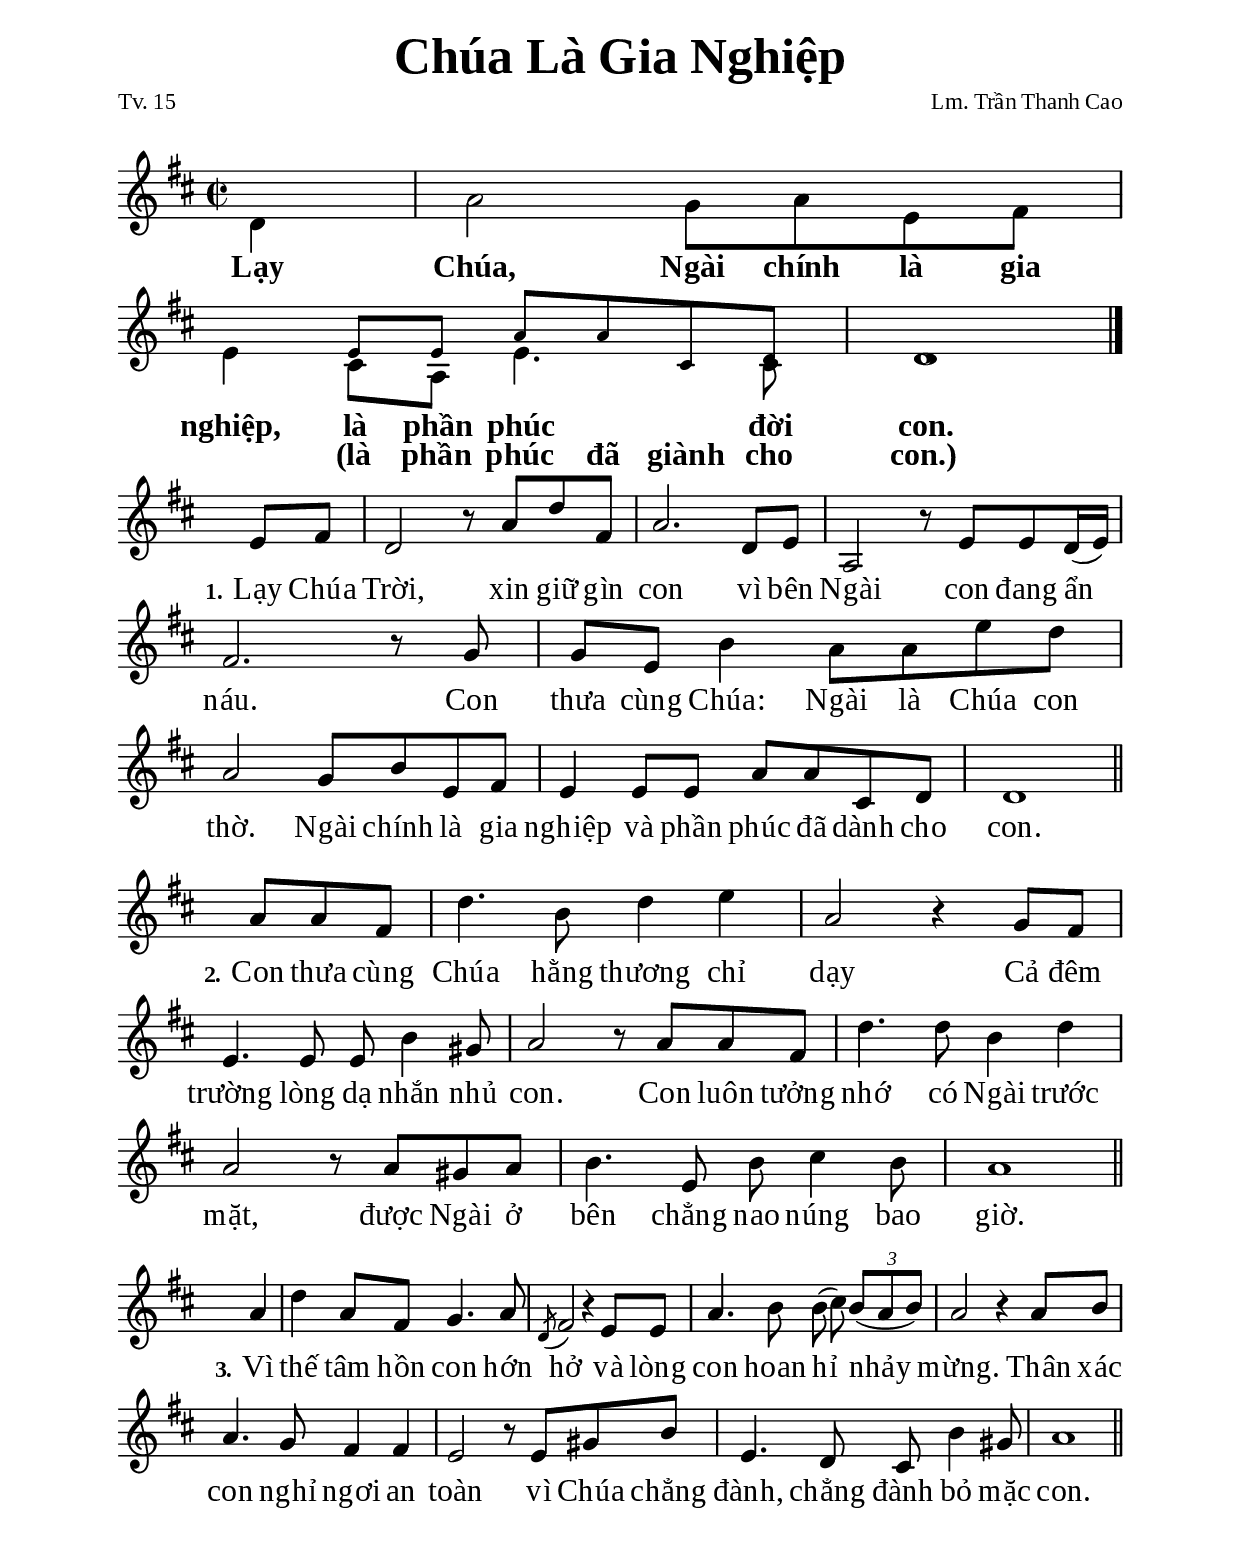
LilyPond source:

% Cài đặt chung
\version "2.20.0"
\include "english.ly"

\header {
  title = \markup { \fontsize #3 "Chúa Là Gia Nghiệp" }
  poet = "Tv. 15"
  composer = "Lm. Trần Thanh Cao"
  arranger = " "
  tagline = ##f
}

\paper {
  #(set-paper-size "a4")
  top-margin = 10\mm
  bottom-margin = 10\mm
  left-margin = 20\mm
  right-margin = 20\mm
  indent = #0
  #(define fonts
    (make-pango-font-tree
      "Liberation Serif"
      "Liberation Serif"
      "Liberation Serif"
      (/ 20 20)))
  page-count = #1
}

% Nhạc điệp khúc
nhacDiepKhucSop = \relative c' {
  \partial 4 d4 |
  a'2 g8 a e fs |
  e4
  \stemDown
  cs8 a e'4. cs8 |
  d1 \bar "|."
}

nhacDiepKhucBas = \relative c' {
  \skip 4
  \skip 1
  \skip 4
  e8 e a a cs, d
  d1 \bar "|."
}

% Nhạc phiên khúc
nhacPhienKhucMot = \relative c' {
  \partial 4 e8 fs |
  d2 r8 a' d fs, |
  a2. d,8 e |
  a,2 r8 e' e d16 (e) |
  fs2. r8 g |
  g e b'4 a8 a e' d |
  a2 g8 b e, fs |
  e4 e8 e a a cs, d |
  d1 \bar "||"
}

nhacPhienKhucHai = \relative c'' {
  \partial 4. a8 a fs |
  d'4. b8 d4 e |
  a,2 r4 g8 fs |
  e4. e8 e b'4 gs8 |
  a2 r8 a a fs |
  d'4. d8 b4 d |
  a2 r8 a gs a |
  b4. e,8 b' cs4 b8 |
  a1 \bar "||"
}

nhacPhienKhucBa = \relative c'' {
  \partial 4 a4 |
  d a8 fs g4. a8 |
  \acciaccatura d,8 fs2 r4 e8 e |
  \autoBeamOff
  a4. b8 b (cs)
  \autoBeamOn
  \tuplet 3/2 { b8 (a b) } |
  a2 r4 a8 b |
  a4. g8 fs4 fs |
  e2 r8 e gs b |
  e,4. d8 cs b'4 gs8 |
  a1 \bar "||"
}

% Lời điệp khúc
loiDiepKhucSop = \lyricmode {
  Lạy Chúa, Ngài chính là gia nghiệp, là phần phúc đời con.
}

loiDiepKhucBas = \lyricmode {
  (là phần phúc đã giành cho con.)
}

% Lời phiên khúc
loiPhienKhucMot = \lyricmode {
  \set stanza = #"1."
  Lạy Chúa Trời, xin giữ gìn con vì bên Ngài con đang ẩn náu.
  Con thưa cùng Chúa: Ngài là Chúa con thờ.
  Ngài chính là gia nghiệp và phần phúc đã dành cho con.
}

loiPhienKhucHai = \lyricmode {
  \set stanza = #"2."
  Con thưa cùng Chúa hằng thương chỉ dạy
  Cả đêm trường lòng dạ nhắn nhủ con.
  Con luôn tưởng nhớ có Ngài trước mặt,
  được Ngài ở bên chẳng nao núng bao giờ.
}

loiPhienKhucBa = \lyricmode {
  \set stanza = #"3."
  Vì thế tâm hồn con hớn hở và lòng con hoan hỉ nhảy mừng.
  Thân xác con nghỉ ngơi an toàn
  vì Chúa chẳng đành, chẳng đành bỏ mặc con.
}


% Dàn trang
\score {
  \new ChoirStaff <<
    \new Staff = diepKhuc \with {
        \consists "Merge_rests_engraver"
        \magnifyStaff #(magstep +1)
      }
      <<
      \new Voice = beSop {
        \voiceTwo \key d \major \time 2/2 \nhacDiepKhucSop
      }
      \new Voice = beBas {
        \override NoteHead.font-size = #-2
        \override NoteColumn.ignore-collision = ##t
        \voiceOne \key d \major \time 2/2 \nhacDiepKhucBas
      }
    >>
    \new Lyrics \lyricsto beSop \loiDiepKhucSop
    \new Lyrics \lyricsto beBas \loiDiepKhucBas
  >>
  \layout {
    \override Lyrics.LyricText.font-series = #'bold
    \override Lyrics.LyricText.font-size = #+3
    \override Lyrics.LyricSpace.minimum-distance = #0.5
    \override Score.BarNumber.break-visibility = ##(#f #f #f)
    \override Score.SpacingSpanner.uniform-stretching = ##t
  }
}

\score {
  \new ChoirStaff <<
    \new Staff = phienKhuc \with {
        \magnifyStaff #(magstep +1)
      }
      <<
      \new Voice = beSop {
        \key d \major \time 2/2 \nhacPhienKhucMot
      }
    >>
    \new Lyrics \lyricsto beSop \loiPhienKhucMot
  >>
  \layout {
    \override Staff.TimeSignature.transparent = ##t
    \override Lyrics.LyricText.font-size = #+3
    \override Lyrics.LyricSpace.minimum-distance = #0.5
    \override Score.BarNumber.break-visibility = ##(#f #f #f)
    \override Score.SpacingSpanner.uniform-stretching = ##t
  }
}

\score {
  \new ChoirStaff <<
    \new Staff = phienKhuc \with {
        \magnifyStaff #(magstep +1)
      }
      <<
      \new Voice = beSop {
        \key d \major \time 2/2 \nhacPhienKhucHai
      }
    >>
    \new Lyrics \lyricsto beSop \loiPhienKhucHai
  >>
  \layout {
    \override Staff.TimeSignature.transparent = ##t
    \override Lyrics.LyricText.font-size = #+3
    \override Lyrics.LyricSpace.minimum-distance = #0.5
    \override Score.BarNumber.break-visibility = ##(#f #f #f)
    \override Score.SpacingSpanner.uniform-stretching = ##t
  }
}

\score {
  \new ChoirStaff <<
    \new Staff = phienKhuc \with {
        \magnifyStaff #(magstep +1)
      }
      <<
      \new Voice = beSop {
        \key d \major \time 2/2 \nhacPhienKhucBa
      }
    >>
    \new Lyrics \lyricsto beSop \loiPhienKhucBa
  >>
  \layout {
    \override Staff.TimeSignature.transparent = ##t
    \override Lyrics.LyricText.font-size = #+3
    \override Lyrics.LyricSpace.minimum-distance = #0.5
    \override Score.BarNumber.break-visibility = ##(#f #f #f)
    \override Score.SpacingSpanner.uniform-stretching = ##t
  }
}
